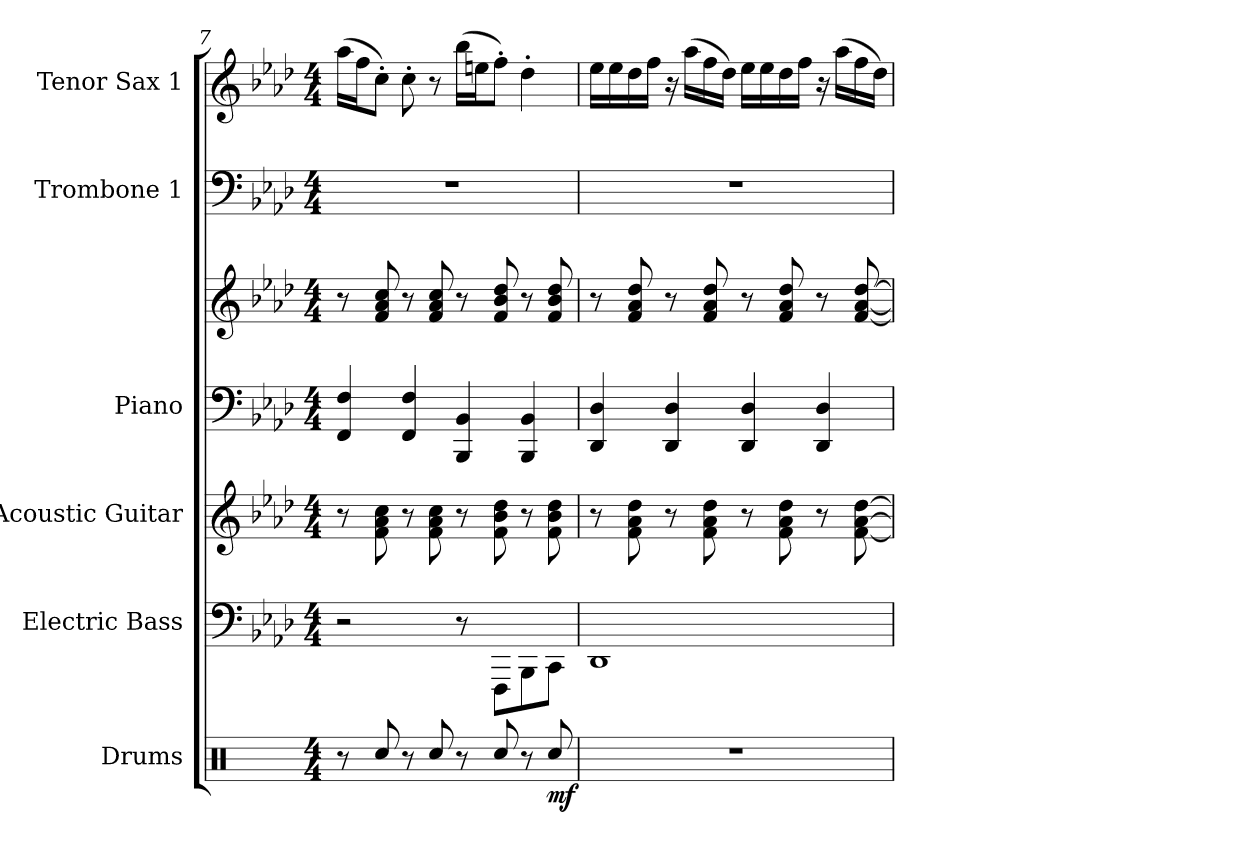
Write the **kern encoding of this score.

**kern	**dynam	**kern	**kern	**kern	**kern	**kern	**kern
*part6	*part6	*part5	*part4	*part3	*part3	*part2	*part1
*staff7	*staff7	*staff6	*staff5	*staff4	*staff3	*staff2	*staff1
*I"Drums	*	*I"Electric Bass	*I"Acoustic Guitar	*I"Piano	*	*I"Trombone 1	*I"Tenor Sax 1
*I'Drums	*	*I'El. B.	*I'Guit.	*I'Piano	*	*I'Tbn. 1	*I'Tenor 1
*clefX	*	*	*	*clefF4	*clefG2	*clefF4	*clefG2
*	*	*ITrd7c12	*	*	*	*	*ITrd8c14
*k[]	*	*k[b-e-a-d-]	*k[b-e-a-d-]	*k[b-e-a-d-]	*k[b-e-a-d-]	*k[b-e-a-d-]	*k[b-e-a-d-]
*M4/4	*	*M4/4	*M4/4	*M4/4	*M4/4	*M4/4	*M4/4
=7	=7	=7	=7	=7	=7	=7	=7
8r	.	2r	8r	4FF/ 4F/	8r	1r	(16a-\LL
.	.	.	.	.	.	.	16f\J
8Rcc/	.	.	8f\ 8a-\ 8cc\	.	8f/ 8a-/ 8cc/	.	8c'\J)
8r	.	.	8r	4FF/ 4F/	8r	.	8c'\
8Rcc/	.	.	8f\ 8a-\ 8cc\	.	8f/ 8a-/ 8cc/	.	8r
8r	.	8r	8r	4BBB-/ 4BB-/	8r	.	(16b-\LL
.	.	.	.	.	.	.	16en\J
8Rcc/	.	8FFFF\L	8f\ 8b-\ 8dd-\	.	8f/ 8b-/ 8dd-/	.	8f'\J)
8r	.	8BBBB-\	8r	4BBB-/ 4BB-/	8r	.	4d-'\
!	!LO:DY:b	!	!	!	!	!	!
8Rcc/	mf	8CCC\J	8f\ 8b-\ 8dd-\	.	8f/ 8b-/ 8dd-/	.	.
=8	=8	=8	=8	=8	=8	=8	=8
1r	.	1DDD-	8r	4DD-/ 4D-/	8r	1r	16e-\LL
.	.	.	.	.	.	.	16e-\
.	.	.	8f\ 8a-\ 8dd-\	.	8f/ 8a-/ 8dd-/	.	16d-\
.	.	.	.	.	.	.	16f\JJ
.	.	.	8r	4DD-/ 4D-/	8r	.	16r
.	.	.	.	.	.	.	(16a-\LL
.	.	.	8f\ 8a-\ 8dd-\	.	8f/ 8a-/ 8dd-/	.	16f\
.	.	.	.	.	.	.	16d-\JJ)
.	.	.	8r	4DD-/ 4D-/	8r	.	16e-\LL
.	.	.	.	.	.	.	16e-\
.	.	.	8f\ 8a-\ 8dd-\	.	8f/ 8a-/ 8dd-/	.	16d-\
.	.	.	.	.	.	.	16f\JJ
.	.	.	8r	4DD-/ 4D-/	8r	.	16r
.	.	.	.	.	.	.	(16a-\LL
.	.	.	[8f\ [8a-\ [8dd-\	.	[8f/ [8a-/ [8dd-/	.	16f\
.	.	.	.	.	.	.	16d-\JJ)
=	=	=	=	=	=	=	=
*-	*-	*-	*-	*-	*-	*-	*-
